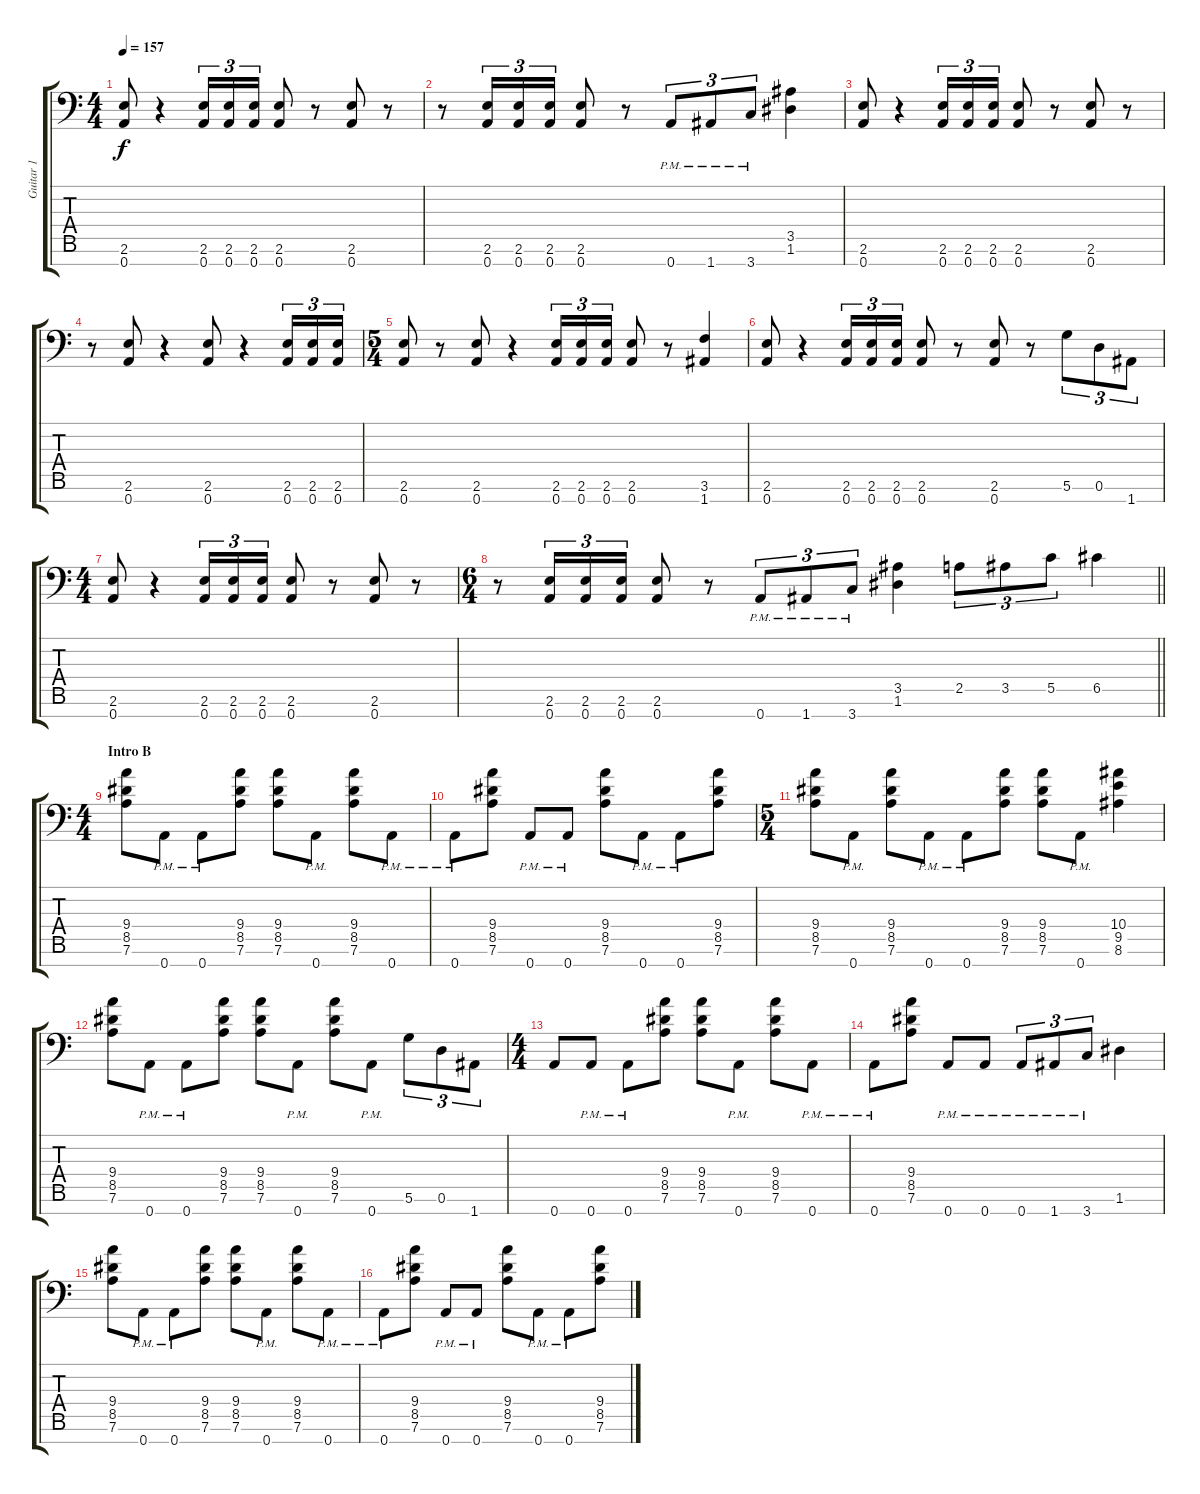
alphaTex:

\track ("Guitar 1" "Guitar 1") {instrument overdrivenguitar}
\staff {score tabs}
\tuning (D4 A3 F3 C3 G2 D2 A1) {hide}
\ts (4 4)
\tempo 157
\clef f4
\ks c
(2.6 0.7).8{dy f} r.4 (2.6 0.7).16{tu (3 2)} (2.6 0.7).16{tu (3 2)} (2.6 0.7).16{tu (3 2)} (2.6 0.7).8 r.8 (2.6 0.7).8 r.8 |
r.8 (2.6 0.7).16{tu (3 2)} (2.6 0.7).16{tu (3 2)} (2.6 0.7).16{tu (3 2)} (2.6 0.7).8 r.8 0.7{pm}.8{tu (3 2)} 1.7{pm}.8{tu (3 2)} 3.7{pm}.8{tu (3 2)} (3.5 1.6).4 |
(2.6 0.7).8 r.4 (2.6 0.7).16{tu (3 2)} (2.6 0.7).16{tu (3 2)} (2.6 0.7).16{tu (3 2)} (2.6 0.7).8 r.8 (2.6 0.7).8 r.8 |
r.8 (2.6 0.7).8 r.4 (2.6 0.7).8 r.4 (2.6 0.7).16{tu (3 2)} (2.6 0.7).16{tu (3 2)} (2.6 0.7).16{tu (3 2)} |
\ts (5 4)
(2.6 0.7).8 r.8 (2.6 0.7).8 r.4 (2.6 0.7).16{tu (3 2)} (2.6 0.7).16{tu (3 2)} (2.6 0.7).16{tu (3 2)} (2.6 0.7).8 r.8 (3.6 1.7).4 |
(2.6 0.7).8 r.4 (2.6 0.7).16{tu (3 2)} (2.6 0.7).16{tu (3 2)} (2.6 0.7).16{tu (3 2)} (2.6 0.7).8 r.8 (2.6 0.7).8 r.8 5.6.8{tu (3 2)} 0.6.8{tu (3 2)} 1.7.8{tu (3 2)} |
\ts (4 4)
(2.6 0.7).8 r.4 (2.6 0.7).16{tu (3 2)} (2.6 0.7).16{tu (3 2)} (2.6 0.7).16{tu (3 2)} (2.6 0.7).8 r.8 (2.6 0.7).8 r.8 |
\ts (6 4)
\barLineRight lightlight
r.8 (2.6 0.7).16{tu (3 2)} (2.6 0.7).16{tu (3 2)} (2.6 0.7).16{tu (3 2)} (2.6 0.7).8 r.8 0.7{pm}.8{tu (3 2)} 1.7{pm}.8{tu (3 2)} 3.7{pm}.8{tu (3 2)} (3.5 1.6).4 2.5.8{tu (3 2)} 3.5.8{tu (3 2)} 5.5.8{tu (3 2)} 6.5.4 |
\ts (4 4)
\section ("" "Intro B")
(9.4 8.5 7.6).8 0.7{pm}.8 0.7{pm}.8 (9.4 8.5 7.6).8 (9.4 8.5 7.6).8 0.7{pm}.8 (9.4 8.5 7.6).8 0.7{pm}.8 |
0.7{pm}.8 (9.4 8.5 7.6).8 0.7{pm}.8 0.7{pm}.8 (9.4 8.5 7.6).8 0.7{pm}.8 0.7{pm}.8 (9.4 8.5 7.6).8 |
\ts (5 4)
(9.4 8.5 7.6).8 0.7{pm}.8 (9.4 8.5 7.6).8 0.7{pm}.8 0.7{pm}.8 (9.4 8.5 7.6).8 (9.4 8.5 7.6).8 0.7{pm}.8 (10.4 9.5 8.6).4 |
(9.4 8.5 7.6).8 0.7{pm}.8 0.7{pm}.8 (9.4 8.5 7.6).8 (9.4 8.5 7.6).8 0.7{pm}.8 (9.4 8.5 7.6).8 0.7{pm}.8 5.6.8{tu (3 2)} 0.6.8{tu (3 2)} 1.7.8{tu (3 2)} |
\ts (4 4)
0.7.8 0.7{pm}.8 0.7{pm}.8 (9.4 8.5 7.6).8 (9.4 8.5 7.6).8 0.7{pm}.8 (9.4 8.5 7.6).8 0.7{pm}.8 |
0.7{pm}.8 (9.4 8.5 7.6).8 0.7{pm}.8 0.7{pm}.8 0.7{pm}.8{tu (3 2)} 1.7{pm}.8{tu (3 2)} 3.7{pm}.8{tu (3 2)} 1.6.4 |
(9.4 8.5 7.6).8 0.7{pm}.8 0.7{pm}.8 (9.4 8.5 7.6).8 (9.4 8.5 7.6).8 0.7{pm}.8 (9.4 8.5 7.6).8 0.7{pm}.8 |
0.7{pm}.8 (9.4 8.5 7.6).8 0.7{pm}.8 0.7{pm}.8 (9.4 8.5 7.6).8 0.7{pm}.8 0.7{pm}.8 (9.4 8.5 7.6).8
